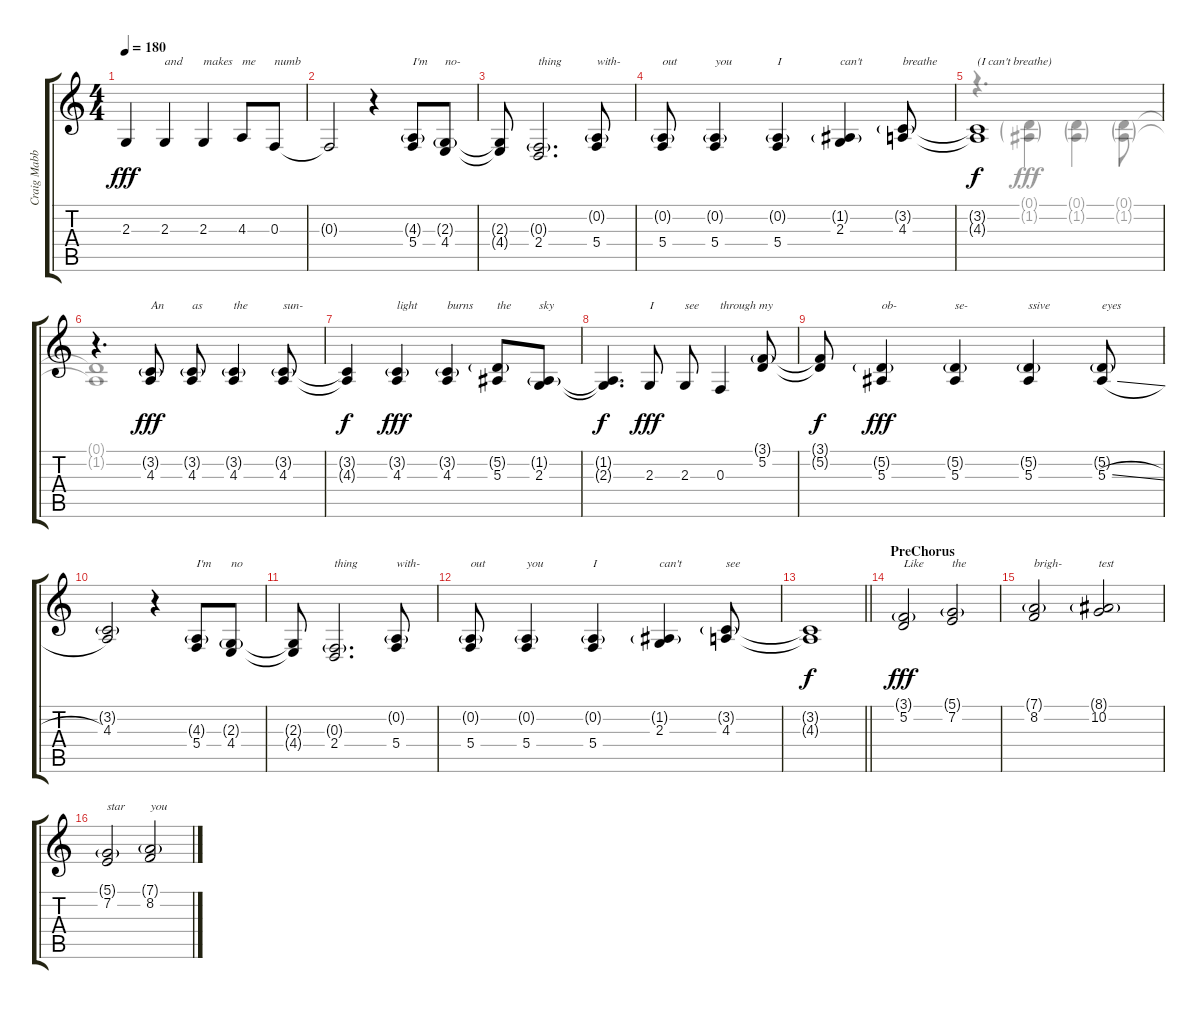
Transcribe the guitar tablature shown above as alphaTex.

\track ("Craig Mabbit [Vox]" "Craig Mabb") {instrument harmonica}
\staff {score tabs}
\tuning (D4 A3 F3 C3 G2 C2) {hide}
\voice
\ts (4 4)
\tempo 180
\clef g2
\ks c
2.3{t}.4{dy fff} 2.3.4{txt "and"} 2.3.4{txt "makes"} 4.3.8{txt "me"} 0.3.8{txt "numb"} |
0.3{t}.2 r.4 (4.3{g} 5.4).8{txt "I'm"} (2.3{g} 4.4).8{txt "no-"} |
(2.3{t} 4.4{t}).8 (0.3{g} 2.4).2{d txt "thing"} (0.2{g} 5.4).8{txt "with-"} |
(0.2{g} 5.4).8{txt "out"} (0.2{g} 5.4).4{txt "you"} (0.2{g} 5.4).4{txt "I"} (1.2{g} 2.3).4{txt "can't"} (3.2{g} 4.3).8{txt "breathe"} |
(3.2{t} 4.3{t}).1{txt "(I can't breathe)" dy f} |
r.4{d} (3.2{g} 4.3).8{txt "An" dy fff} (3.2{g} 4.3).8{txt "as"} (3.2{g} 4.3).4{txt "the"} (3.2{g} 4.3).8{txt "sun-"} |
(3.2{t} 4.3{t}).4{dy f} (3.2{g} 4.3).4{txt "light" dy fff} (3.2{g} 4.3).4{txt "burns"} (5.2{g} 5.3).8{txt "the"} (1.2{g} 2.3).8{txt "sky"} |
(1.2{t} 2.3{t}).4{d dy f} 2.3.8{txt "I" dy fff} 2.3.8{txt "see"} 0.3.4{txt "through my"} (3.1{g} 5.2).8 |
(3.1{t} 5.2{t}).8{dy f} (5.2{g} 5.3).4{txt "ob-" dy fff} (5.2{g} 5.3).4{txt "se-"} (5.2{g} 5.3).4{txt "ssive"} (5.2{g} 5.3{sl}).8{txt "eyes"} |
(3.2{g} 4.3).2 r.4 (4.3{g} 5.4).8{txt "I'm"} (2.3{g} 4.4).8{txt "no"} |
(2.3{t} 4.4{t}).8 (0.3{g} 2.4).2{d txt "thing"} (0.2{g} 5.4).8{txt "with-"} |
(0.2{g} 5.4).8{txt "out"} (0.2{g} 5.4).4{txt "you"} (0.2{g} 5.4).4{txt "I"} (1.2{g} 2.3).4{txt "can't"} (3.2{g} 4.3).8{txt "see"} |
\barLineRight lightlight
(3.2{t} 4.3{t}).1{dy f} |
\section ("" "PreChorus")
(3.1{g} 5.2).2{txt "Like" dy fff} (5.1{g} 7.2).2{txt "the"} |
(7.1{g} 8.2).2{txt "brigh-"} (8.1{g} 10.2).2{txt "test"} |
(5.1{g} 7.2).2{txt "star"} (7.1{g} 8.2).2{txt "you"}
\voice
\clef g2
\ottava regular
\simile none
\ks c
|
|
|
|
r.4{d} (0.1{g} 1.2{g}).4 (0.1{g} 1.2{g}).4 (0.1{g} 1.2{g}).8 |
(0.1{t} 1.2{t}).1 |
|
|
|
|
|
|
\barLineRight lightlight
|
|
|
